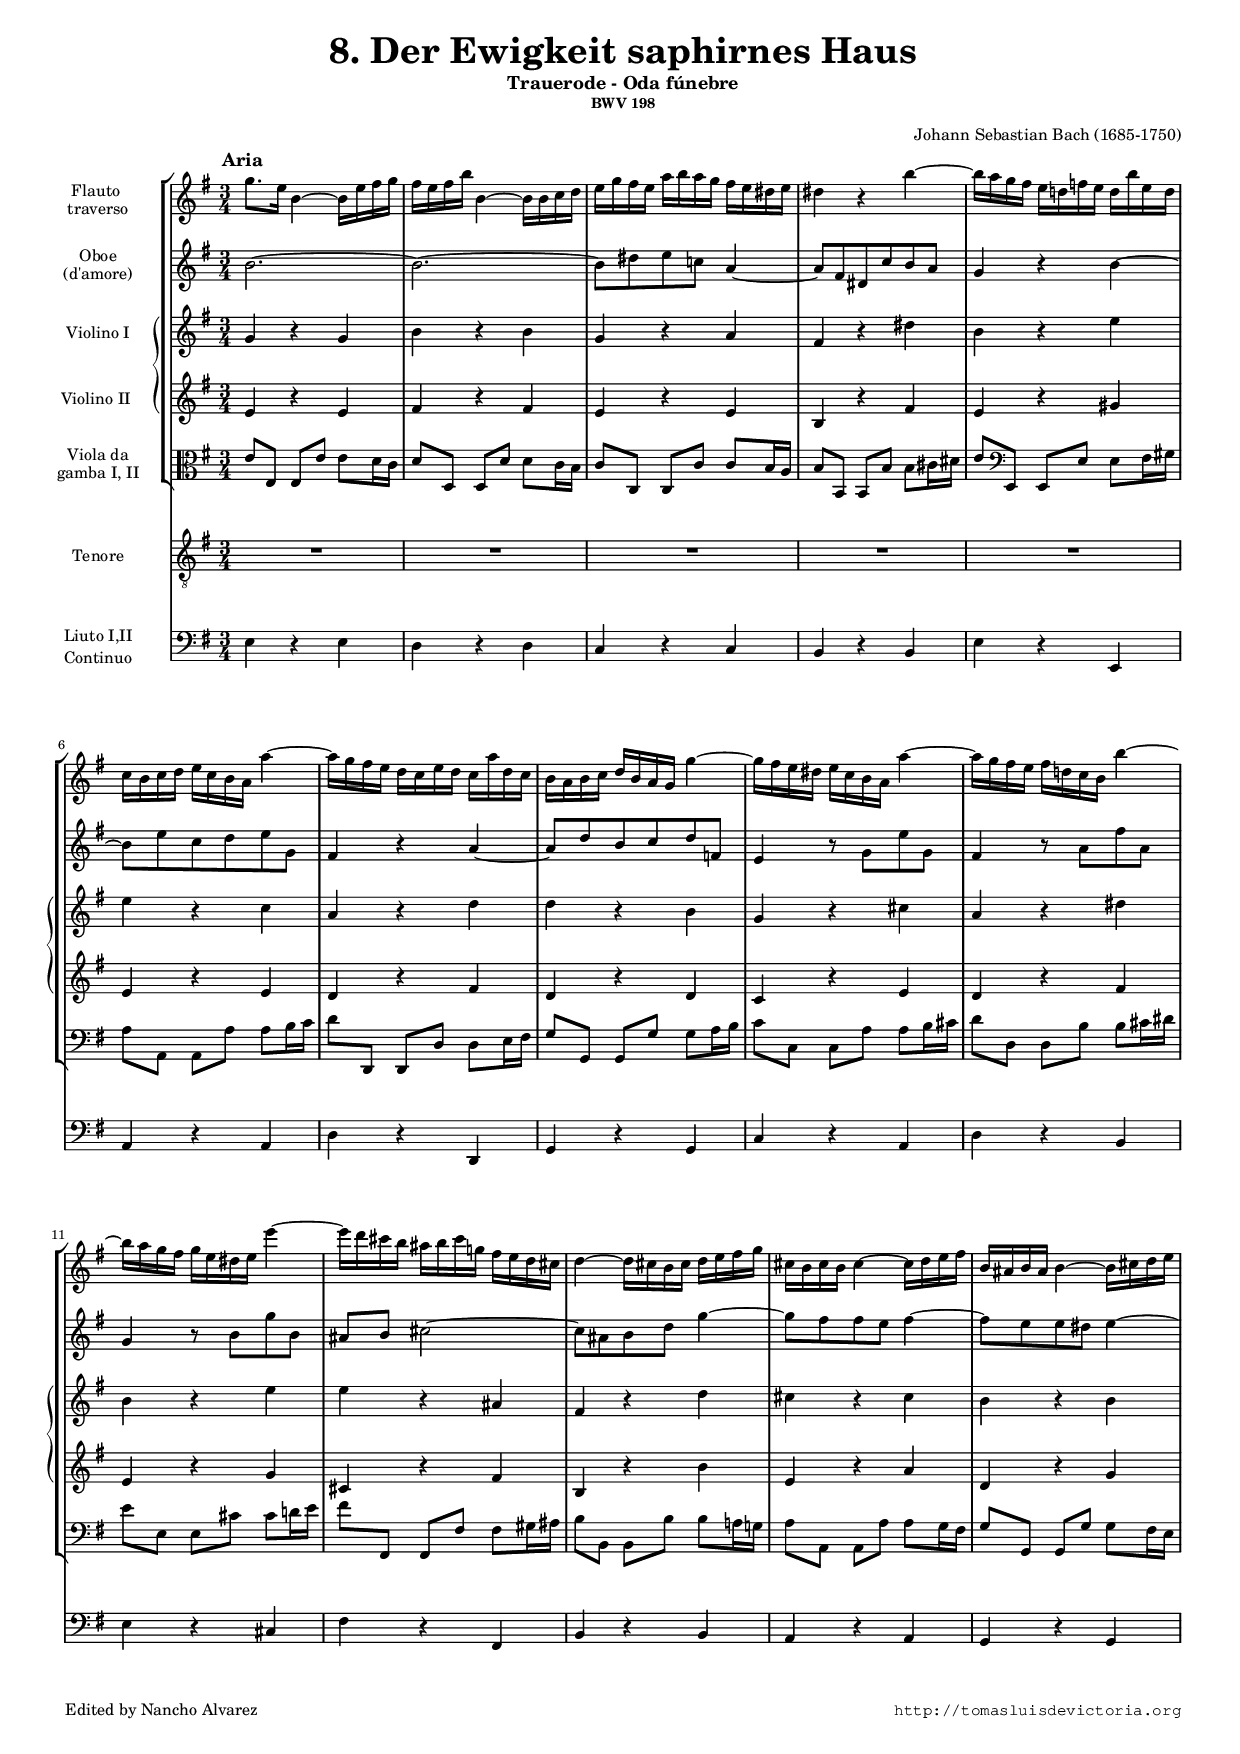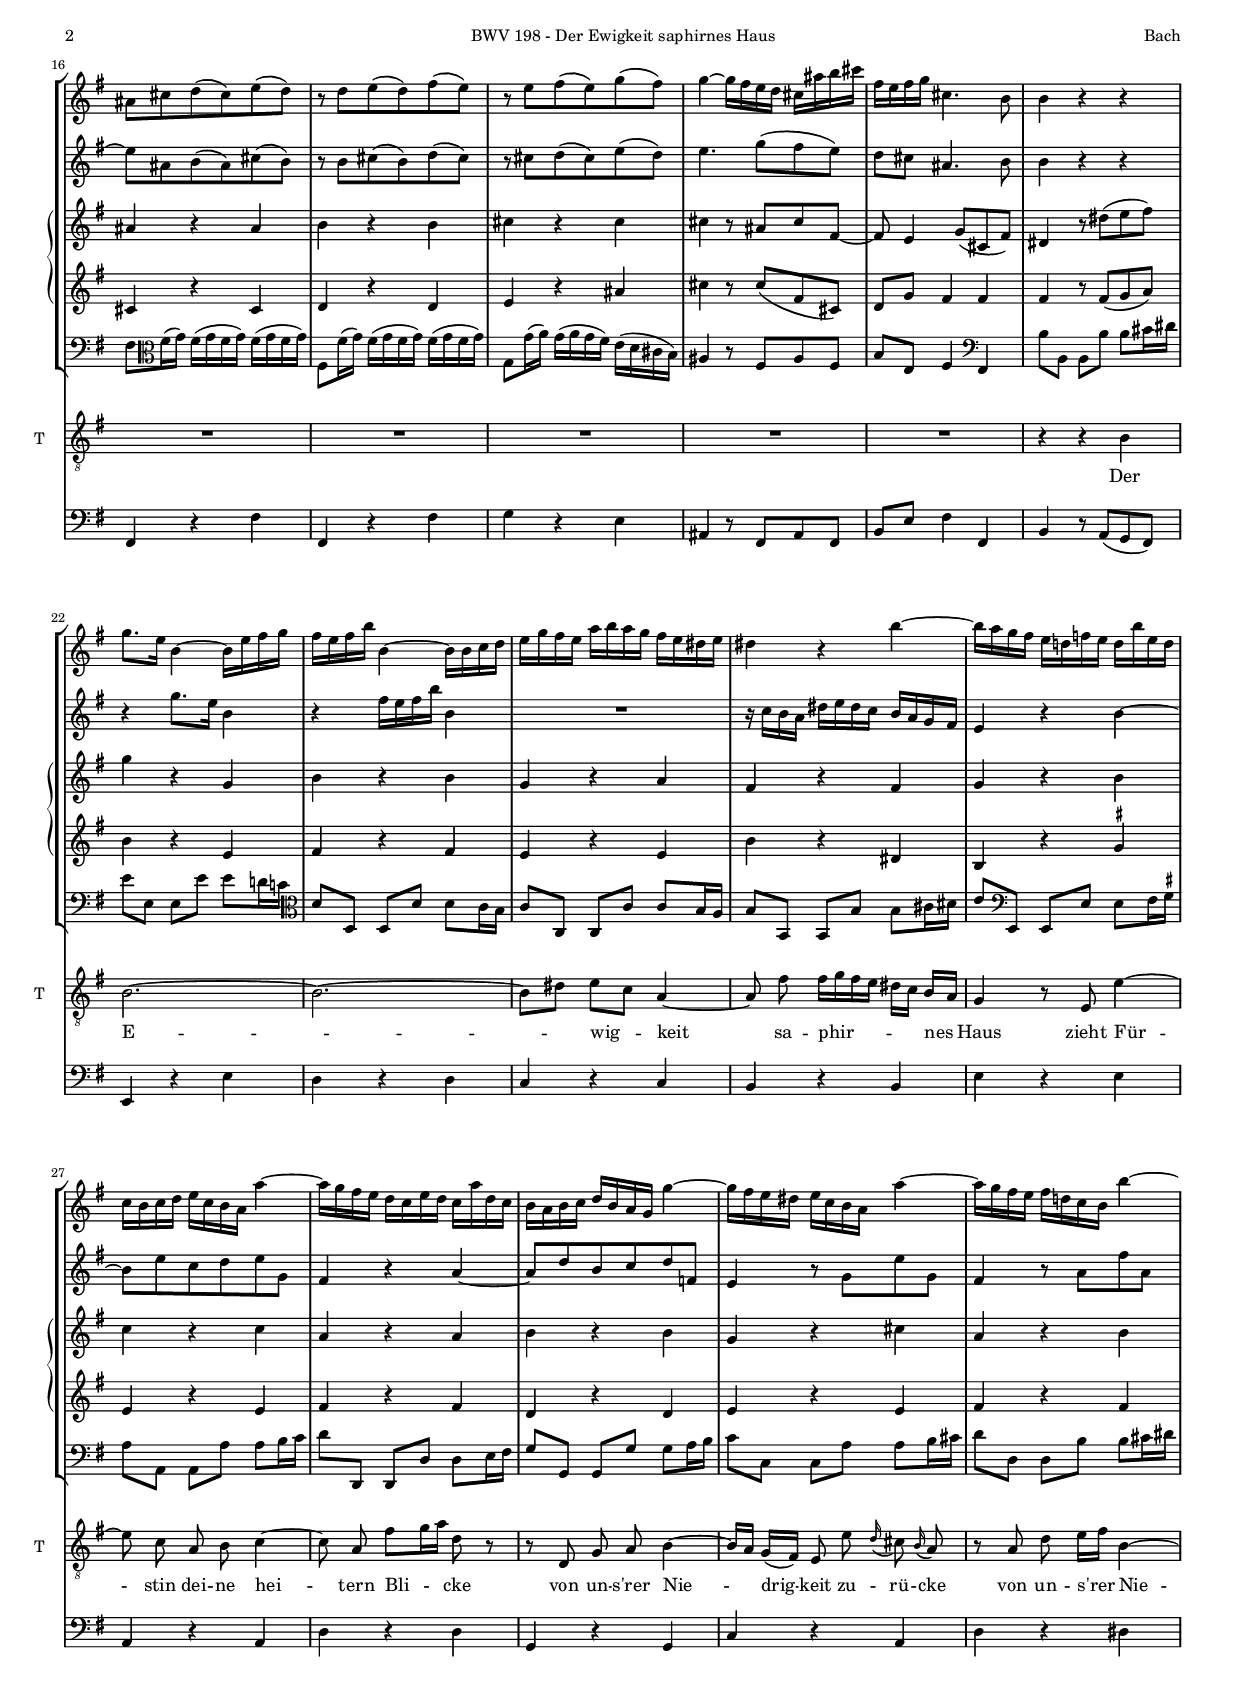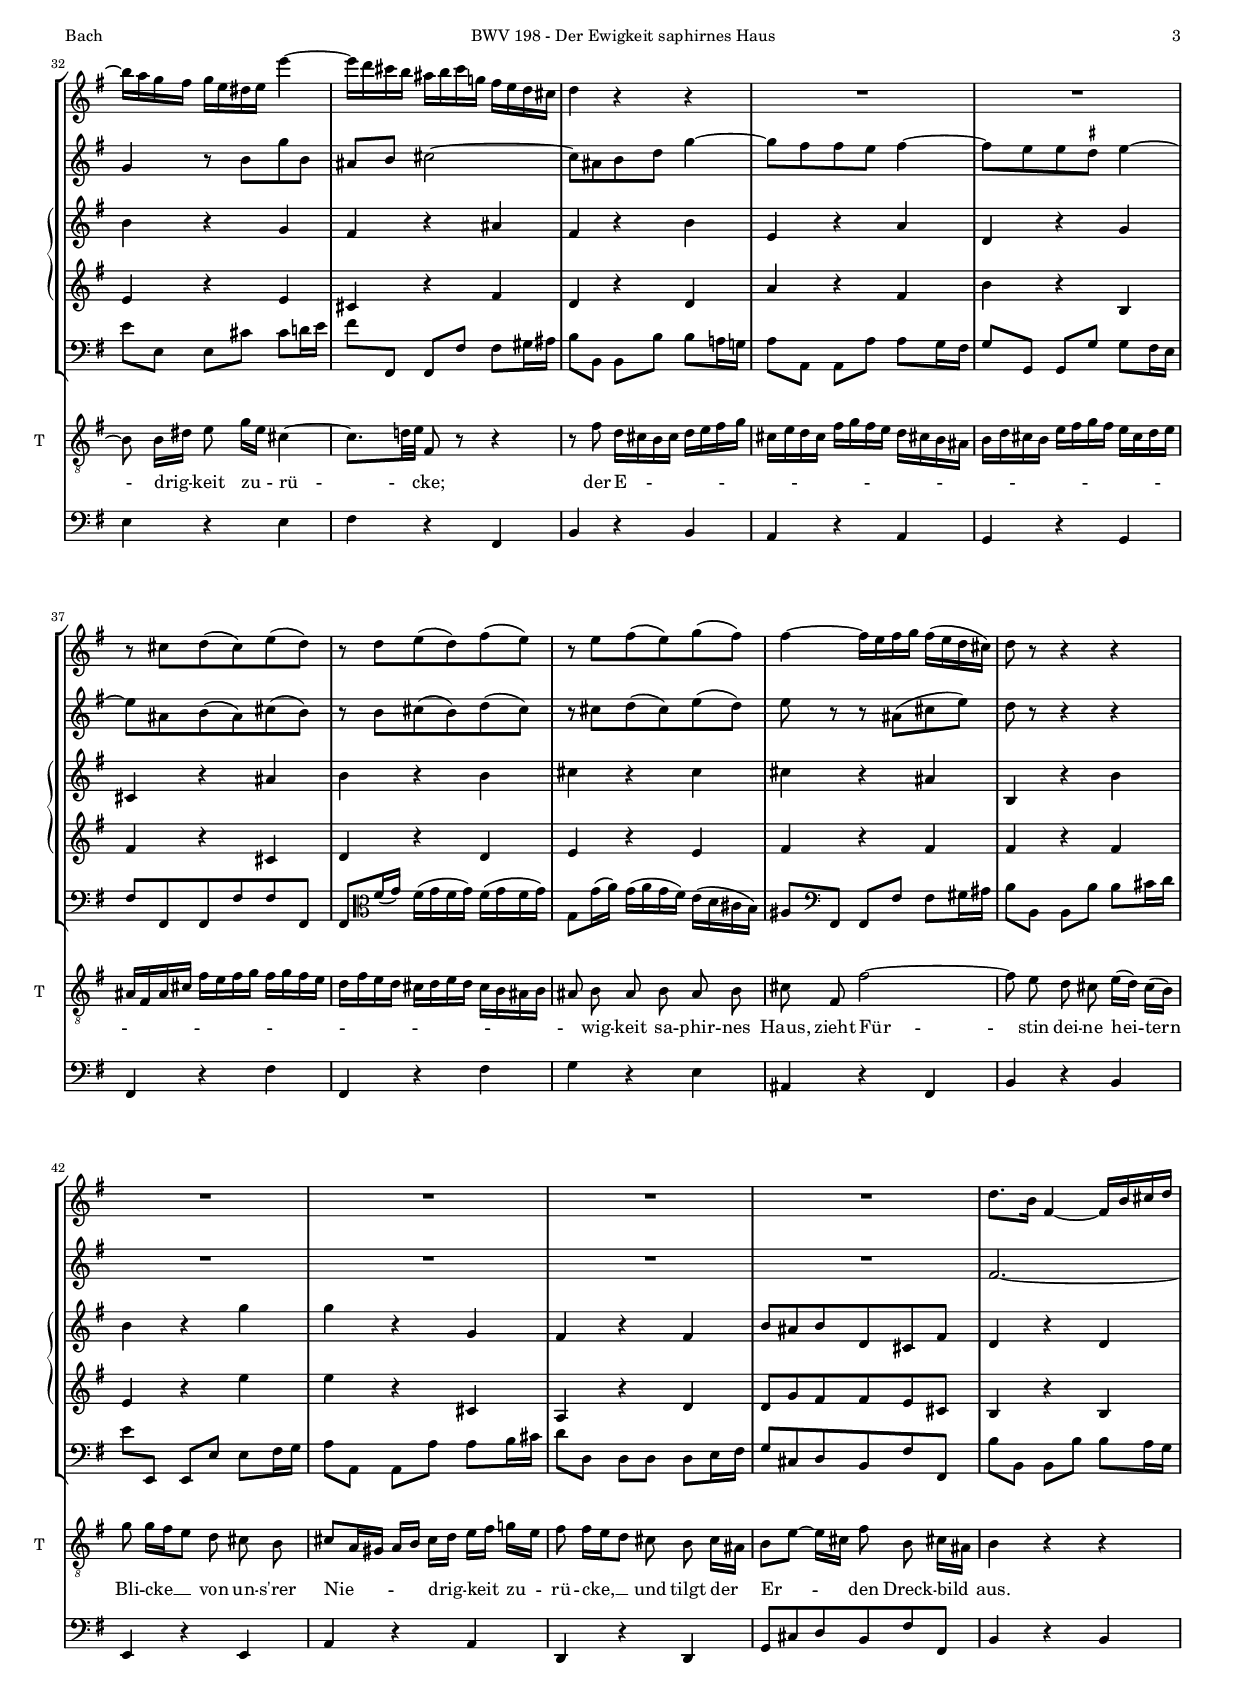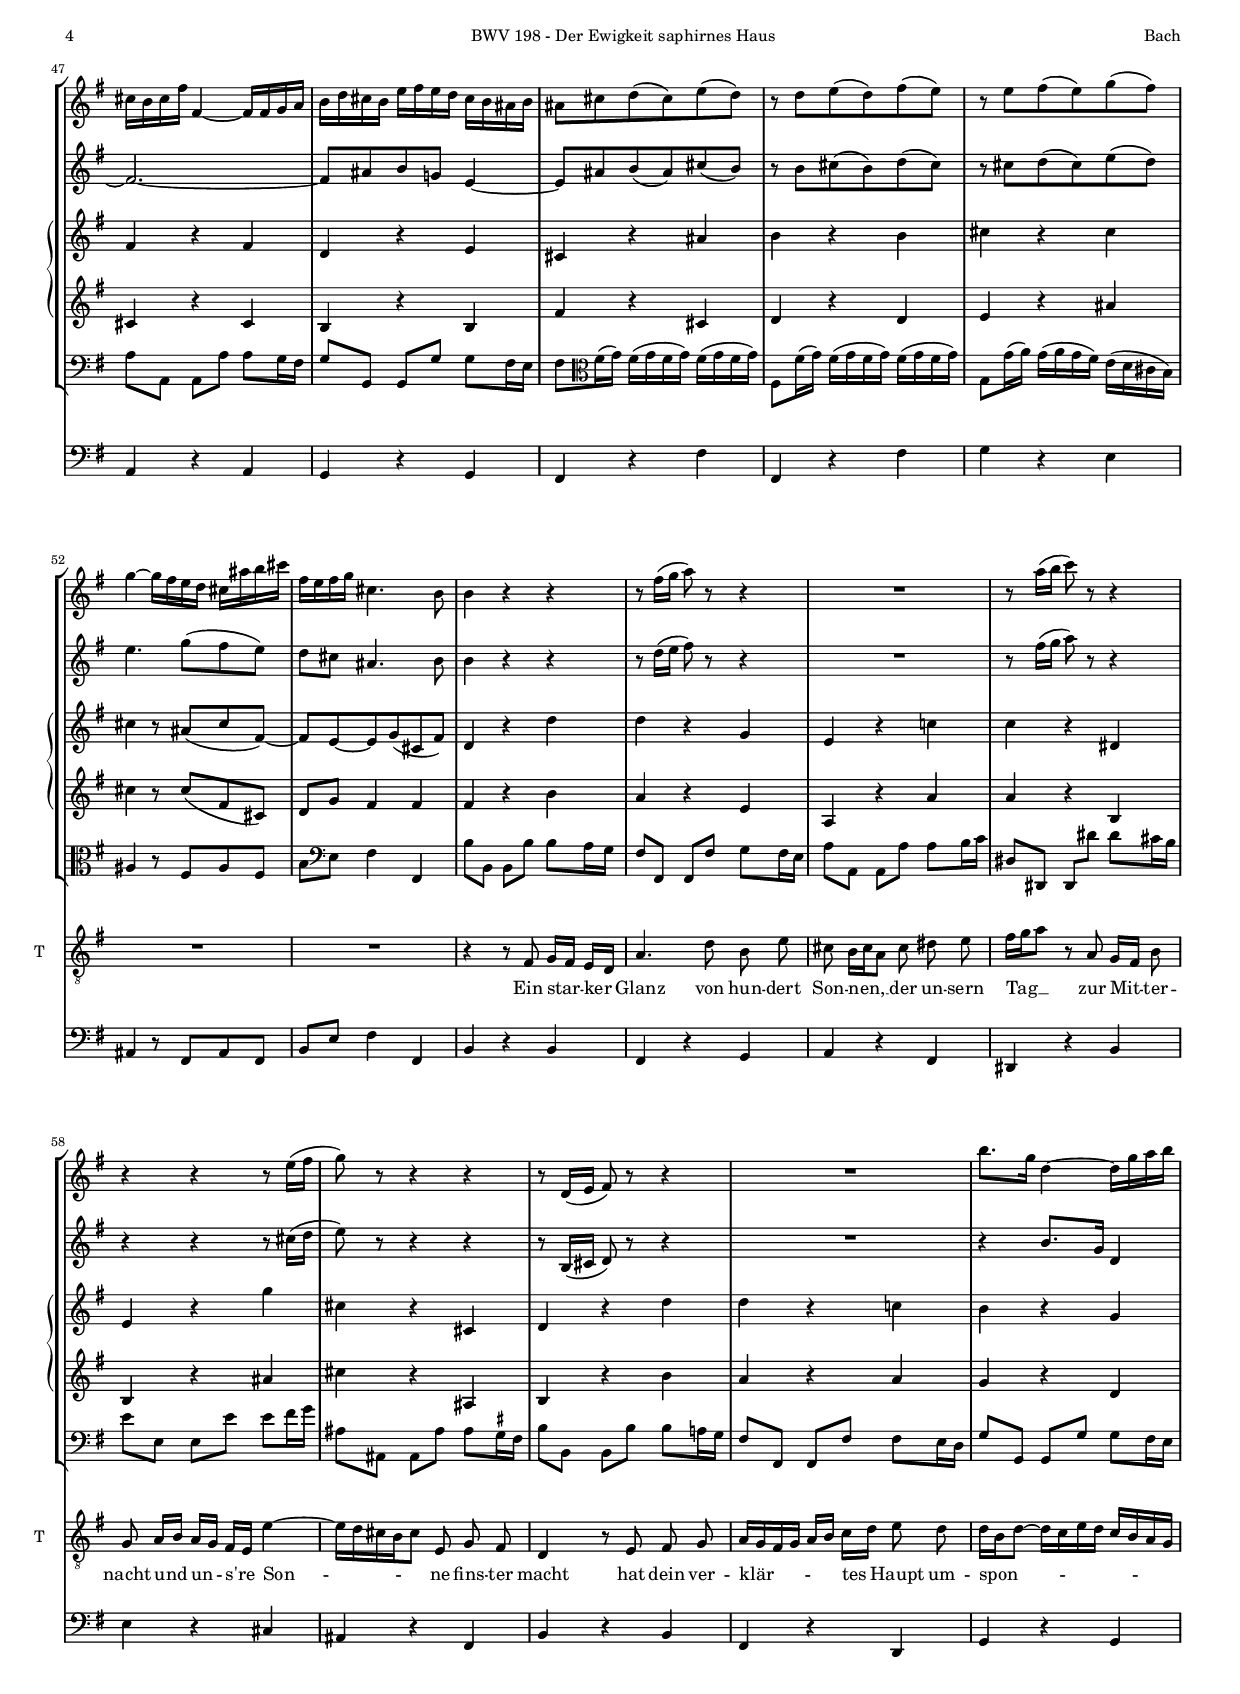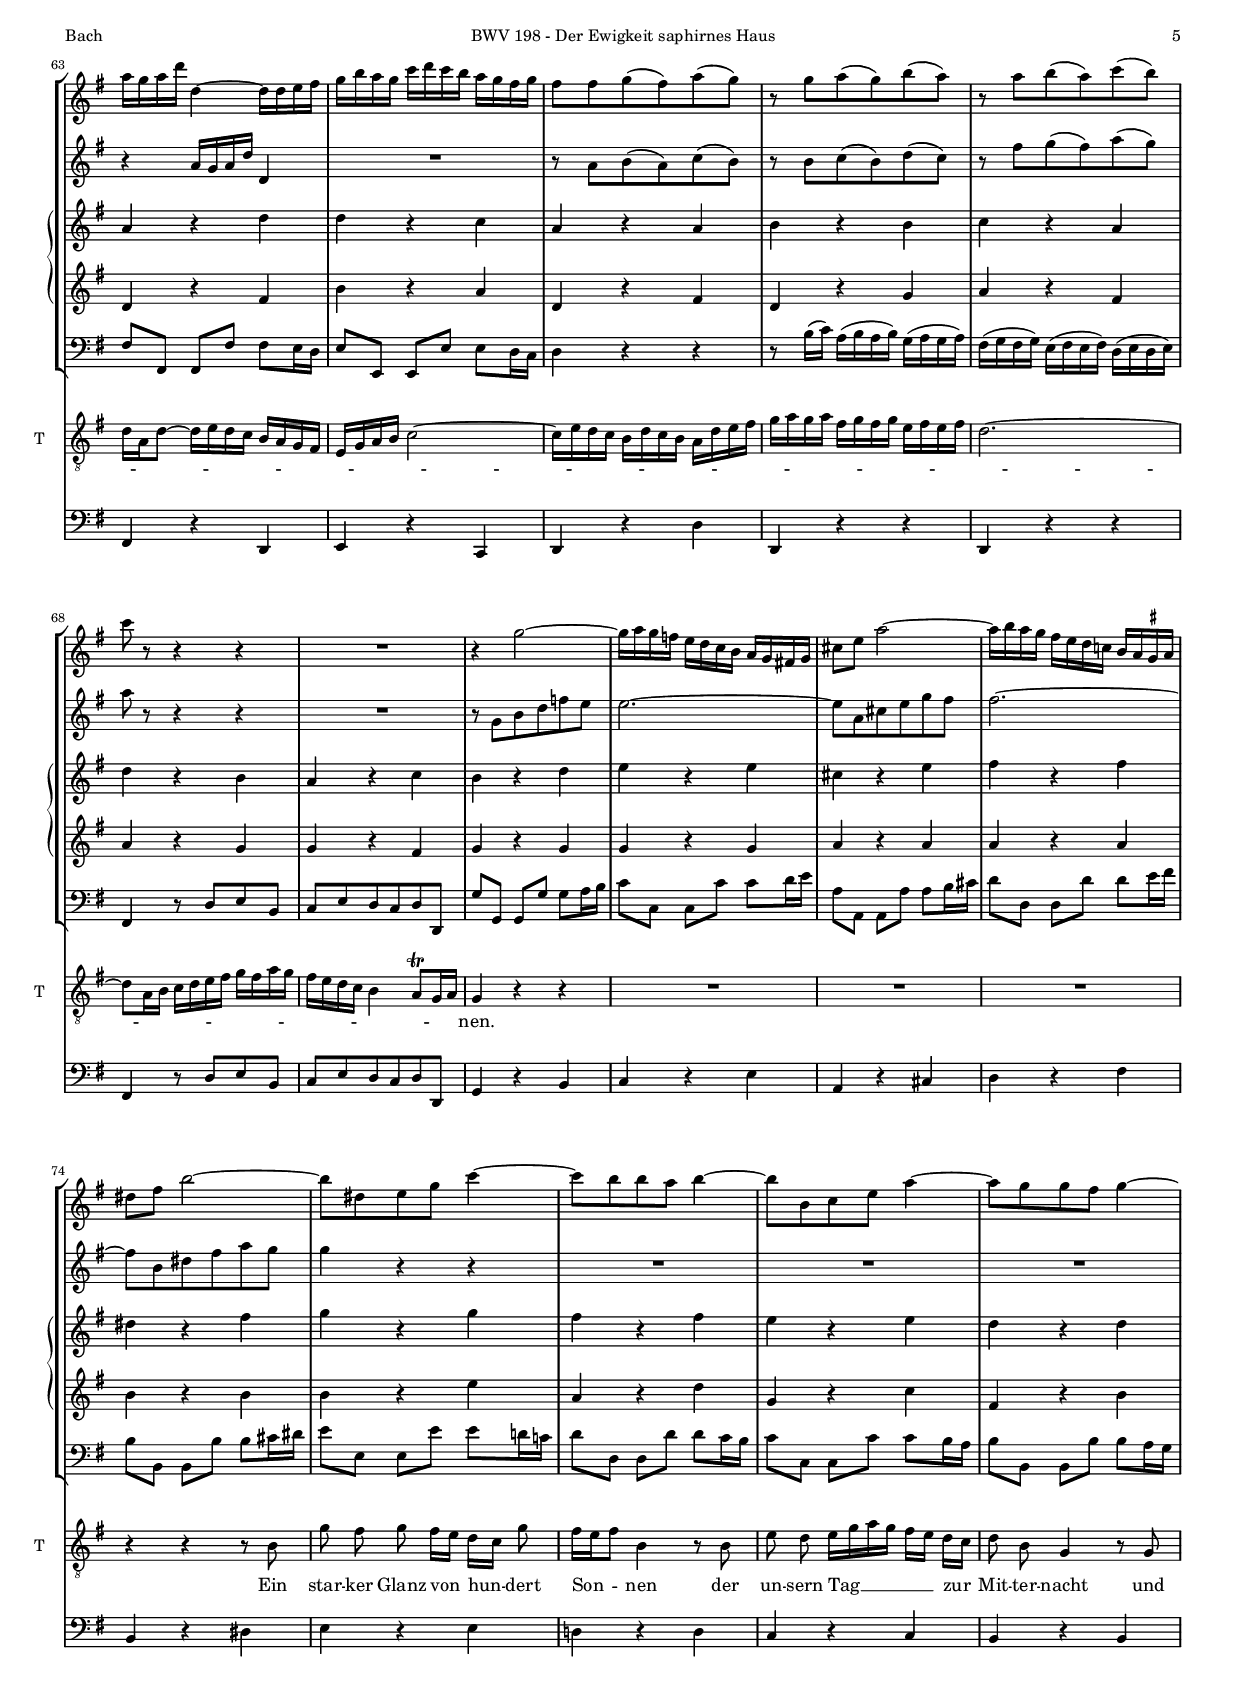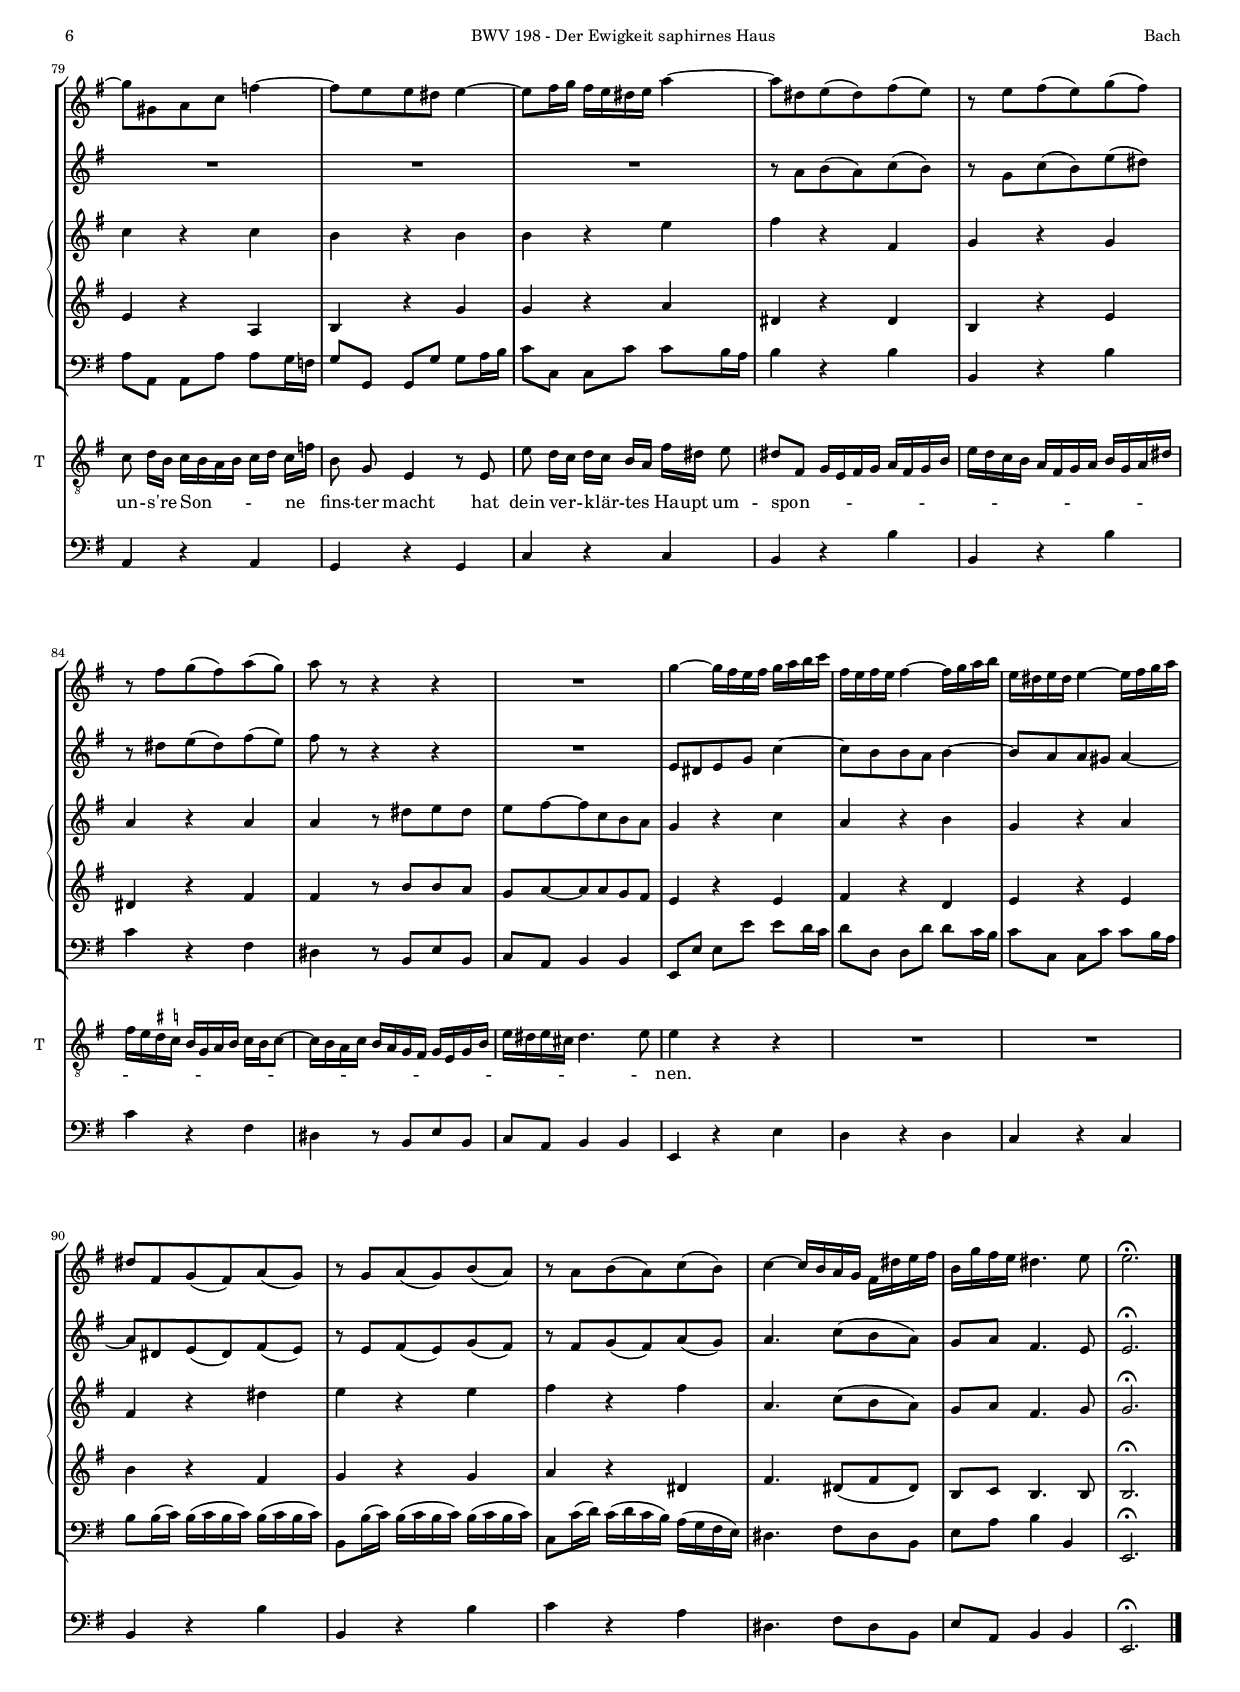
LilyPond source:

\version "2.22.0"

#(set-default-paper-size "a4")
#(set-global-staff-size 14)
#(ly:set-option 'point-and-click #f)
%nomobile

italicas=\override LyricText.font-shape = #'italic
rectas=\override LyricText.font-shape = #'upright
ss=\once \set suggestAccidentals = ##t
mtempo={\tempo 4 = 58 }
pfermata=\markup{"(" \musicglyph "scripts.ufermata" ")"}
showMultiRests = { \set Staff.keepAliveInterfaces = #'( rhythmic-grob-interface multi-measure-rest-interface lyric-interface stanza-number-interface percent-repeat-interface) }
hideMultiRests = \unset Staff.keepAliveInterfaces
noados=\once \set Staff.aDueText = #""
mt=#(define-music-function (offset) (number?) ; move lyric text
      #{ \once \override LyricText.X-offset = -$offset #})


htitle="BWV 198 - Der Ewigkeit saphirnes Haus"
hcomposer="Bach"

\header {
	title=\markup{\fontsize #3 "8. Der Ewigkeit saphirnes Haus"}
	subtitle="Trauerode - Oda fúnebre"
        subsubtitle=\markup{\raise #.8 "BWV 198" \vspace #1 }
        composer="Johann Sebastian Bach (1685-1750)"
        pdfauthor=\composer
       %opus="(-)"
	%poet=\markup{"Aria"}
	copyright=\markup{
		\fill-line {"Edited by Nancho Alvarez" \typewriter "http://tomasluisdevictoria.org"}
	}
%	tagline=""
}

global={
  \override Score.MetronomeMark.X-offset = #7
  \override Score.MetronomeMark.padding = #2.5
  \tempo \markup{\larger "Aria"}
  \compressEmptyMeasures
  \key e \minor \time 3/4 \skip 1*3/4*95 \bar "|."
}

tenor=\relative c'{
        \set autoBeaming = ##f
        R1*3/4*20
        r4 r b
        b2. ~ 
        b ~
        b8[ dis] e[ c] a4 ~
        a8 fis' fis16[ g fis e] dis[ c] b[ a]
        g4 r8 e8 e'4 ~
        e8 c a b c4 ~
        c8 a fis'[ g16 a] d,8 r
        r8 d, g a b4 ~
        b16[ a] g[( fis)] e8 e' \appoggiatura d16 cis8 \appoggiatura b16 a8
        r8 a d e16[ fis] b,4 ~
        b8 b16[ dis] e8 g16[ e] cis4 ~
        cis8.[ d!32 e] fis,8 r r4
        r8 fis' d16[ cis b cis] d[ e fis g]
        cis,[ e d cis] fis[ g fis e] d[ cis! b ais]
        b16[ d cis b] e[ fis g fis] e[ cis d e]
        ais,[ fis ais cis] fis[ e fis g] fis[ g fis e]
        d[ fis e d] cis[ d e d] cis[ b ais b]
        ais8 b ais b ais b
        cis8 fis, fis'2 ~
        fis8 e d cis e16[( d]) cis([ b)]
        g'8 g16[ fis e8] d cis b
        cis8[ a16 gis] a[ b] cis16[ d] e[ fis] g![ e]
        fis8 fis16[ e d8] cis8 b cis16[ ais]
        b8[ e] ~ e16[ cis] fis8 b, cis!16[ ais]
        b4 r r
        R1*3/4*7
        r4 r8 fis g16[ fis] e[ d]
        a'4. d8 b e
        cis b16[ cis a8] cis dis e
        fis16[ g a8] r8 a, g16[ fis] b8
        g8 a16[ b] a[ g] fis[ e] e'4 ~
        e16[ d cis b cis8] e,8 g fis
        d4 r8 e fis g
        a16[ g fis g] a[ b] c[ d] e8 d
        d16[ b d8] ~ d16[ c e d] c[ b a g]
        d'16[ a d8] ~ d16[ e d c] b[ a g fis]
        e[ g a b] c2 ~
        c16[ e d c] b[ d c b] a[ d e fis]
        g[ a g a] fis[ g fis g] e[ fis e fis]
        d2. ~
        d8[ a16 b] c[ d e fis] g[ fis a g]
        fis[ e d c] b4 a8[^\trill g16 a]
        g4 r r
        R1*3/4*3
        r4 r r8 b
        g'8 fis g fis16[ e] d[ c] g'8
        fis16[ e fis8] b,4 r8 b
        e d e16[ g a g] fis[ e] d[ c]
        d8 b g4 r8 g
        c d16[ b] c[ b a b] c[ d] c[ f]
        b,8 g e4 r8 e
        e' d16[ c] d[ c] b[ a] fis'[ dis] e8
        dis8[ fis,] g16[ e fis g] a[ fis g b]
        e16[ d c b] a[ fis g a] b[ g a dis]
        fis[ e \ss dis \ss c!] b[ g a b] c[ b c8] ~
        c16[ b a c] b[ a g fis] g[ e g b]
        e[ dis e cis] dis4. e8
        e4 r r
        R1*3/4*8
}

textotenor=\lyricmode{
Der E -- wig -- keit sa -- phir -- _ nes Haus
zieht Für -- stin dei -- ne hei -- tern Bli -- cke
von un -- s'rer Nie -- drig -- keit zu -- rü -- cke
von un -- s'rer Nie -- drig -- keit zu -- rü -- cke;
der E -- _ _ _ _ _ _ _ _ _ _ _ _ _ _ wig -- keit sa -- phir -- nes Haus,
zieht Für -- stin dei -- ne hei -- tern Bli -- cke __
von un -- s'rer Nie -- _ drig -- keit zu -- rü -- cke, __
und tilgt der Er -- den Dreck -- bild aus. % Denkbild
Ein star -- ker Glanz von hun -- dert Son -- nen, __
der un -- sern Tag __ zur Mit -- ter -- nacht
und un -- s're Son -- ne fins -- ter macht
hat dein ver -- klär -- _ tes Haupt um -- spon -- _ _ _ _ _ _ _ _ _ _ _ _ _ _ _ _ nen.
Ein star -- ker Glanz von hun -- dert Son -- nen
der un -- sern Tag __ _ zur Mit -- ter -- nacht
und un -- s're Son -- _ ne fins -- ter macht
hat dein ver -- klär -- tes
\mt #1
Haupt um -- spon -- _ _ _ _ _ _ _ _ _ _ _ _ _ nen.
}


flautauno = \relative c''' {
  g8. e16 b4 ~ b16 e fis g
  fis e fis b b,4 ~ b16 b c d
  e g fis e a b a g fis e dis e
  dis4 r b' ~
  b16 a g fis e d! f e d b' e, d
  c b c d e c b a a'4 ~
  a16 g fis e d c e d c a' d, c
  b a b c d b a g g'4 ~
  g16 fis e dis e c b a a'4 ~
  a16 g fis e fis d! c b b'4 ~
  b16 a g fis g e dis e e'4 ~
  e16 d cis b ais b cis g! fis e d cis!
  d4 ~ d16 cis b cis d e fis g
  cis, b cis b cis4 ~ cis16 d e fis
  b,16 ais b ais b4 ~ b16 cis d e
  ais,8 cis d( cis) e( d)
  r8 d e( d) fis( e)
  r8 e fis( e) g( fis)
  g4 ~ g16 fis e d cis ais' b cis!
  fis,16 e fis g cis,4. b8
  b4 r r
  g'8. e16 b4 ~ b16 e fis g
  fis e fis b b,4 ~ b16 b c d
  e g fis e a b a g fis e dis e
  dis4 r b' ~
  b16 a g fis e d! f e d b' e, d
  c b c d e c b a a'4 ~
  a16 g fis e d c e d c a' d, c
  b a b c d b a g g'4 ~
  g16 fis e dis e c b a a'4 ~
  a16 g fis e fis d! c b b'4 ~
  b16 a g fis g e dis e e'4 ~
  e16 d cis b ais b cis g! fis e d cis!
  d4 r r
  R1*3/4*2
  r8 cis d( cis) e( d)
  r8 d e( d) fis( e)
  r8 e fis( e) g( fis)
  fis4 ~ fis16 e fis g fis( e d cis)
  d8 r r4 r
  R1*3/4*4
  d8. b16 fis4 ~ fis16 b cis d
  cis b cis fis fis,4 ~ fis16 fis g a
  b d cis b e fis e d cis b ais b
  ais8 cis d( cis) e( d)
  r8 d e( d) fis( e)
  r8 e fis( e) g( fis)
  g4 ~ g16 fis e d cis ais' b cis
  fis, e fis g cis,4. b8
  b4 r r
  r8 fis'16( g a8) r8 r4
  R1*3/4
  r8 a16( b c8) r8 r4
  r4 r r8 e,16( fis
  g8) r r4 r
  r8 d,16( e fis8) r r4
  R1*3/4
  b'8. g16 d4 ~ d16 g a b
  a g a d d,4 ~ d16 d e fis
  g b a g c d c b a g fis g
  fis8 fis g( fis) a( g)
  r8 g a( g) b( a)
  r8 a b( a) c( b)
  c8 r r4 r
  R1*3/4
  r4 g2 ~
  g16 a g f e d c b a g fis! g
  cis8 e a2 ~
  a16 b a g fis e d c! b a \ss gis a
  dis8 fis b2 ~
  b8 dis, e g c4 ~
  c8 b b a b4 ~
  b8 b, c e a4 ~
  a8 g g fis g4 ~
  g8 gis, a c f4 ~
  f8 e e dis e4 ~
  e8 fis16 g fis e dis e a4 ~
  a8 dis, e( dis) fis( e)
  r8 e fis( e) g( fis)
  r8 fis g( fis) a( g)
  a8 r r4 r
  R1*3/4
  g4 ~ g16 fis e fis g a b c
  fis, e fis e fis4 ~ fis16 g a b
  e, dis e dis e4 ~ e16 fis g a
  dis,8 fis, g( fis) a( g)
  r8 g a( g) b( a)
  r8 a b( a) c( b)
  c4 ~ c16 b a g fis dis' e fis
  b, g' fis e dis4. e8 
  e2.^\fermata
}

oboeuno=\relative c''{
  b2. ~
  b ~
  b8 dis e c! a4 ~
  a8 fis dis c' b a
  g4 r b ~
  b8 e c d e g,
  fis4 r a ~
  a8 d b c d f,
  e4 r8 g e' g,
  fis4 r8 a fis' a,
  g4 r8 b g' b,
  ais b cis2 ~
  cis8 ais b d g4 ~
  g8 fis fis e fis4 ~
  fis8 e e dis e4 ~
  e8 ais, b( ais) cis( b)
  r8 b cis( b) d( cis)
  r8 cis d( cis) e( d)
  e4. g8( fis e)
  d8 cis ais4. b8
  b4 r r
  r4 g'8. e16 b4
  r4 fis'16 e fis b b,4
  R1*3/4
  r16 c b a dis e dis c b a g fis
  e4 r b' ~
  b8 e c d e g,
  fis4 r a ~
  a8 d b c d f,
  e4 r8 g e' g,
  fis4 r8 a fis' a,
  g4 r8 b g' b,
  ais b cis2 ~
  cis8 ais b d g4 ~
  g8 fis fis e fis4 ~
  fis8 e e \ss dis e4 ~
  e8 ais, b( ais) cis( b)
  r8 b cis( b) d( cis)
  r8 cis d( cis) e( d)
  e8 r r ais,( cis e)
  d8 r r4 r
  R1*3/4*4
  fis,2. ~
  fis ~
  fis8 ais b g! e4 ~
  e8 ais b( ais) cis( b)
  r8 b cis( b) d( cis)
  r8 cis d( cis) e( d)
  e4. g8( fis e)
  d8 cis ais4. b8
  b4 r r
  r8 d16( e fis8) r r4
  R1*3/4
  r8 fis16( g a8) r r4
  r4 r r8 cis,16( d
  e8) r r4 r
  r8 b,16( cis d8) r r4
  R1*3/4
  r4 b'8. g16 d4
  r4 a'16 g a d d,4
  R1*3/4
  r8 a' b( a) c( b)
  r8 b c( b) d( c)
  r8 fis g( fis) a( g)
  a8 r r4 r
  R1*3/4
  r8 g, b d f e
  e2. ~
  e8 a, cis e g fis
  fis2. ~
  fis8 b, dis fis a g
  g4 r r
  R1*3/4*6
  r8 a, b( a) c( b)
  r8 g c( b) e( dis)
  r8 dis e( dis) fis( e)
  fis8 r r4 r
  R1*3/4
  e,8 dis e g c4 ~
  c8 b b a b4 ~
  b8 a a gis a4 ~
  a8 dis, e( dis) fis( e)
  r8 e fis( e) g( fis)
  r8 fis g( fis) a( g)
  a4. c8( b a)
  g8 a fis4. e8 
  e2.^\fermata
}

violinuno = \relative c'' {
  g4 r g
  b r b
  g4 r a
  fis r dis'
  b r e
  e r c
  a r d
  d r b
  g r cis
  a r dis
  b r e
  e r ais,
  fis r d'
  cis r cis
  b r b
  ais r ais
  b r b
  cis r cis
  cis r8 ais cis fis, ~
  fis e4 g8( cis, fis)
  dis4 r8 dis'( e fis)
  g4 r g,
  b r b
  g r a
  fis r fis
  g4 r b
  c r c
  a r a
  b r b
  g r cis
  a r b
  b r g
  fis r ais
  fis r b
  e, r a
  d, r g
  cis, r ais'
  b r b
  cis r cis
  cis r ais
  b, r b'
  b r g'
  g r g,
  fis r fis
  b8 ais b d, cis fis
  d4 r d
  fis r fis
  d r e
  cis r ais'
  b r b
  cis r cis
  cis4 r8 ais( cis fis,) ~
  fis8 e ~ e g( cis, fis)
  d4 r d'
  d4 r g,
  e r c'!
  c4 r dis,
  e r g'
  cis, r cis,
  d r d'
  d r c!
  b r g
  a r d
  d r c
  a r a
  b r b
  c r a
  d r b
  a r c
  b r d
  e r e
  cis r e
  fis r fis
  dis r fis
  g r g
  fis r fis
  e r e
  d r d
  c r c
  b r b
  b r e
  fis r fis,
  g r g
  a r a
  a4 r8 dis e dis
  e fis ~ fis c b a
  g4 r c
  a r b
  g r a
  fis r dis'
  e r e
  fis r fis
  a,4. c8( b a)
  g a fis4. g8 
  g2.^\fermata
}

violindos=\relative c'{
  e4 r e
  fis r fis
  e r e
  b r fis'
  e4 r gis
  e r e
  d r fis
  d r d
  c r e
  d r fis
  e r g
  cis, r fis
  b, r b'
  e, r a
  d, r g
  cis, r cis
  d r d
  e r ais
  cis r8 cis( fis, cis!)
  d8 g fis4 fis
  fis4 r8 fis( g a)
  b4 r e,
  fis r fis 
  e r e
  b' r dis,
  b r \ss gis'
  e r e
  fis r fis
  d r d
  e r e
  fis r fis
  e r e
  cis r fis
  d r d
  a' r fis
  b4 r b,
  fis' r cis
  d r d
  e r e
  fis r fis
  fis r fis
  e r e'
  e r cis,
  a r d
  d8 g fis fis e cis
  b4 r b
  cis4 r cis
  b r b
  fis'4 r cis
  d r d
  e4 r ais
  cis4 r8 cis( fis, cis)
  d8 g fis4 fis
  fis r b
  a r e
  a, r a'
  a r b,
  b r ais'
  cis r ais,
  b r b'
  a r a
  g r d
  d4 r fis
  b r a
  d, r fis
  d r g
  a r fis
  a4 r g
  g r fis
  g r g
  g r g
  a r a
  a r a
  b4 r b
  b r e
  a, r d
  g, r c
  fis, r b
  e, r a,
  b4 r g'
  g r a
  dis, r dis
  b r e
  dis r fis
  fis r8 b b a
  g a ~ a a g fis
  e4 r e
  fis r d
  e r e
  b' r fis
  g r g
  a r dis,
  fis4. dis8( fis dis)
  b8 c b4. b8
  b2.^\fermata
}

gambauno=\relative c'{
  e8 e, e e' e d16 c
  d8 d, d d' d c16 b
  c8 c, c c' c b16 a
  b8 b, b b' b cis16 dis
  e8 \clef "bass" e,, e e' e fis16 gis
  a8 a, a a' a b16 c
  d8 d,, d d' d e16 fis
  g8 g, g g' g a16 b
  c8 c, c a' a b16 cis
  d8 d, d b' b cis16 dis
  e8 e, e cis' cis d!16 e
  fis8 fis,, fis fis' fis gis16 ais
  b8 b, b b' b a!16 g!
  a8 a, a a' a g16 fis
  g8 g, g g' g fis16 e
  fis8 \clef "alto" fis'16( g) fis( g fis g) fis( g fis g)
  fis,8 fis'16( g) fis( g fis g) fis( g fis g)
  g,8 g'16( a) g( a g fis) e( d cis b)
  ais4 r8 fis ais fis
  b8 e, fis4 \clef "bass" fis,
  b'8 b, b b' b cis16 dis
  e8 e, e e' e d!16 c!
  \clef "alto" d8 d, d d' d c16 b
  c8 c, c c' c b16 a
  b8 b, b b' b cis16 dis
  e8 \clef "bass" e,, e e' e fis16 \ss gis
  a8 a, a a' a b16 c
  d8 d,, d d' d e16 fis
  g8 g, g g' g a16 b
  c8 c, c a' a b16 cis
  d8 d, d b' b cis16 dis
  e8 e, e cis' cis d!16 e
  fis8 fis,, fis fis' fis gis16 ais
  b8 b, b b' b a!16 g!
  a8 a, a a' a g16 fis
  g8 g, g g' g fis16 e
  fis8 fis, fis fis' fis fis,
  fis8 \clef "alto" fis''16( g)
  fis( g fis g) fis( g fis g)
  g,8 g'16( a) g( a g fis) e( d cis b)
  ais8 \clef "bass" fis, fis fis' fis gis16 ais
  b8 b, b b' b cis16 d
  e8 e,, e e' e fis16 g
  a8 a, a a' a b16 cis
  d8 d, d d d e16 fis
  g8 cis, d b fis' fis,
  b' b, b b' b a16 g
  a8 a, a a' a g16 fis
  g8 g, g g' g fis16 e
  fis8 \clef "alto" fis'16( g) fis( g fis g) fis( g fis g)
  fis,8 fis'16( g) fis( g fis g) fis( g fis g)
  g,8 g'16( a) g( a g fis) e( d cis b)
  ais4 r8 fis ais fis
  b \clef "bass" e, fis4 fis,
  b'8 b, b b' b a16 g
  fis8 fis, fis fis' g fis16 e
  a8 a, a a' a b16 c
  dis,8 dis, dis dis'' dis cis16 b
  e8 e, e e' e fis16 g
  ais,8 ais, ais ais' ais \ss gis16 fis
  b8 b, b b' b a!16 g
  fis8 fis, fis fis' fis e16 d
  g8 g, g g' g fis16 e
  fis8 fis, fis fis' fis e16 d
  e8 e, e e' e d16 c
  d4 r r
  r8 b'16( c) a( b a b) g( a g a)
  fis( g fis g) e( fis e fis) d( e d e)
  fis,4 r8 d' e b
  c e d c d d,
  g' g, g g' g a16 b
  c8 c, c c' c d16 e
  a,8 a, a a' a b16 cis
  d8 d, d d' d e16 fis
  b,8 b, b b' b cis16 dis
  e8 e, e e' e d!16 c!
  d8 d, d d' d c16 b
  c8 c, c c' c b16 a
  b8 b, b b' b a16 g
  a8 a, a a' a g16 f
  g8 g, g g' g a16 b
  c8 c, c c' c b16 a
  b4 r b
  b, r b'
  c r fis,
  dis4 r8 b e b
  c a b4 b
  e,8 e' e e' e d16 c
  d8 d, d d' d c16 b
  c8 c, c c' c b16 a
  b8 b16( c) b( c b c) b( c b c)
  b,8 b'16( c) b( c b c) b( c b c)
  c,8 c'16( d) c( d c b) a( g fis e)
  dis4. fis8 dis b
  e8 a b4 b,
  e,2.^\fermata
}

cello=\relative c{
  e4 r e
  d r d
  c r c
  b r b
  e r e,
  a r a
  d r d,
  g r g
  c r a
  d r b
  e r cis
  fis r fis,
  b r b
  a r a
  g r g
  fis r fis'
  fis, r fis'
  g r e
  ais, r8 fis ais fis
  b8 e fis4 fis,
  b r8 a( g fis)
  e4 r e'
  d r d
  c r c
  b r b
  e r e
  a, r a
  d r d
  g, r g
  c r a
  d r dis
  e r e
  fis r fis,
  b r b
  a r a
  g r g
  fis r fis'
  fis, r fis'
  g r e
  ais, r fis
  b r b
  e, r e
  a r a
  d, r d
  g8 cis d b fis' fis,
  b4 r b
  a r a
  g r g
  fis r fis'
  fis, r fis'
  g r e
  ais, r8 fis ais fis
  b e fis4 fis,
  b4 r b
  fis r g
  a r fis
  dis r b'
  e4 r cis
  ais r fis
  b r b
  fis r d
  g r g
  fis r d
  e r c
  d r d'
  d, r r
  d r r
  fis r8 d' e b
  c e d c d d, 
  g4 r b
  c r e
  a, r cis
  d r fis
  b, r dis
  e r e
  d! r d
  c r c
  b r b
  a r a
  g4 r g
  c r c
  b r b'
  b, r b'
  c r fis,
  dis4 r8 b e b
  c a b4 b
  e, r e'
  d r d
  c r c
  b r b'
  b, r b'
  c r a
  dis,4. fis8 dis b
  e8 a, b4 b
  e,2.^\fermata
}

guia=\relative c''{
  \set autoBeaming = ##t

}




\score {\transpose c' c'{
<<

\new StaffGroup << 
  \set StaffGroup.systemStartDelimiterHierarchy
    = #'(SystemStartBracket a b (SystemStartBrace c d ) (SystemStartBrace e f ) )

       \new Staff <<\global
	\new Voice="f1" {
		\set Staff.instrumentName=\markup{\center-column{"Flauto " \raise #.5 "traverso"} } 
		\clef "treble"
		\flautauno }
	>> 
  
       \new Staff <<\global
	\new Voice="o1" {
		\set Staff.instrumentName=\markup{\center-column{"Oboe" \raise #.5 "(d'amore)"}}
		\clef "treble"
		\oboeuno }
	>> 


        \new Staff <<\global
	\new Voice="vi1" {
		\set Staff.instrumentName=\markup{"Violino I"}
		\clef "treble"
		\violinuno }
	>> 
	\new Staff <<\global
	\new Voice="vi2" {
		\set Staff.instrumentName=\markup{"Violino II "}
		\clef "treble"
		\violindos }
	>>     

       \new Staff <<\global
	\new Voice="g1" {
		\set Staff.instrumentName=\markup{\center-column{"Viola da" \raise #.5 "gamba I, II"}}
		\clef "alto"
		\gambauno }
	>> 

>>

\new ChoirStaff<<

        
        \new Staff <<\global
        \new Voice="v3" {
                \set Staff.instrumentName="Tenore"
                \set Staff.shortInstrumentName="T"
                \clef "G_8"
                \tenor }
        \new Lyrics \lyricsto "v3" {\textotenor }
        >>

>>
        \new Staff <<\global
	\new Voice="cont" {
		\set Staff.instrumentName=\markup{\center-column{"Liuto I,II" "Continuo"}}
		\clef "bass"
		\cello }
	>> 

%{
	\new Staff \with{ 
      \remove Ambitus_engraver
      fontSize = #-3
      \override StaffSymbol #'staff-space = #(magstep -4)
      }<<\global
	\new Voice="v6" {
		\clef "treble"
		\guia }
	>>
%}

>>

	} % transpose

\layout{ 
	\context {\Lyrics 
		\override VerticalAxisGroup.staff-affinity = #UP
		\override VerticalAxisGroup.nonstaff-relatedstaff-spacing =
			#'((basic-distance . 0) (minimum-distance . 0) (padding . 1))
		\override LyricText.font-size = #1.2
		\override LyricHyphen.minimum-distance = #0.5
	}
	\context {\Score 
		tempoHideNote = ##t
		\override BarNumber.padding = #2 
	}
	\context {\Voice 
		%melismaBusyProperties = #'()
		%autoBeaming = ##f
	}

        \context {\ChoirStaff 
                  \override StaffGrouper.staffgroup-staff-spacing =
                        #'((basic-distance . 15) (minimum-distance . 0) (padding . 1))
                  \override StaffGrouper.staff-staff-spacing =
                        #'((basic-distance . 11) (minimum-distance . 0) (padding . 1))
        }

        \context {\StaffGroup
                  \override StaffGrouper.staffgroup-staff-spacing =
                        #'((basic-distance . 15) (minimum-distance . 0) (padding . 1))
                  \override StaffGrouper.staff-staff-spacing =
                        #'((basic-distance . 11) (minimum-distance . 0) (padding . 1))
        }

	\context {\Staff 
                \RemoveEmptyStaves %notablet
                %\override VerticalAxisGroup.remove-first = ##t
	%	\override VerticalAxisGroup.staff-staff-spacing =
	%		#'((basic-distance . 10) (minimum-distance . 0) (padding . 1))
		%\consists Ambitus_engraver 
		\override LigatureBracket.padding = #1
	}
}

%\midi { \mtempo }

}


\paper{
	evenHeaderMarkup=\markup  \fill-line { \fromproperty #'page:page-number-string \htitle \hcomposer }
	oddHeaderMarkup= \markup  \fill-line { \on-the-fly #not-first-page \hcomposer \on-the-fly #not-first-page \htitle \on-the-fly #not-first-page \fromproperty #'page:page-number-string }
	%system-count=20
	%page-count = 16
	ragged-last-bottom = ##f
	indent=1.8\cm
	system-system-spacing =
	#'((basic-distance . 22) (minimum-distance . 0) (padding . 5))
	top-system-spacing = % header
	#'((basic-distance . 12) (minimum-distance . 0) (padding . 0))
	last-bottom-spacing = % footer
	#'((basic-distance . 15) (minimum-distance . 0) (padding . 0))
	markup-system-spacing.padding = #1.5
	left-margin = 11
}



